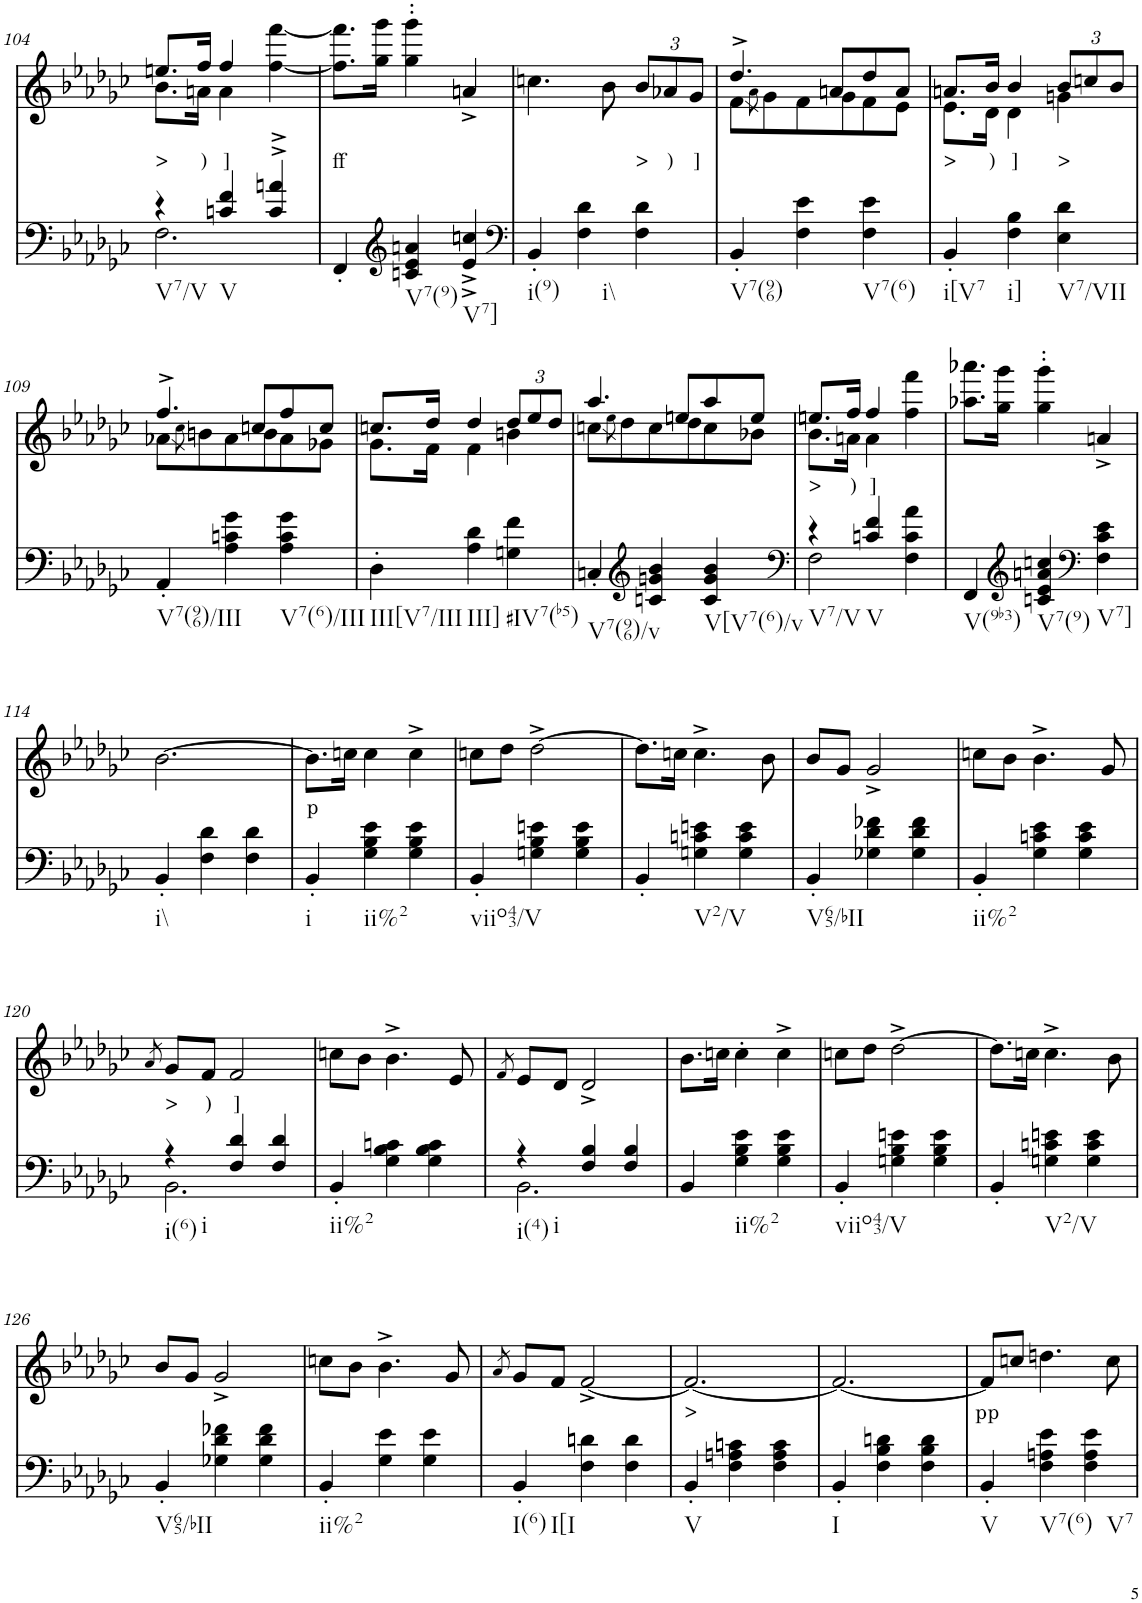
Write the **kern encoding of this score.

**kern	**kern	**text
*part2	*part1	*part1
*staff2	*staff1	*staff1
*I"piano	*I"piano	*
*I'Pno	*I'Pno	*
!!LO:PB:g=z
*clefF4	*clefG2	*
*k[b-e-a-d-g-c-]	*k[b-e-a-d-g-c-]	*
*e-:	*e-:	*
*M3/4	*M3/4	*
=104	=104	=104
*^	*^	*
!LO:TX:b:t=V7/V	!	!	!	!
!	!	!	!	!LO:LY:b
4r	2.F\	8.een/L	8.b-\L	>
!	!	!	!	!LO:LY:b
.	.	16ff/Jk	16an\Jk	)
!LO:TX:b:t=V	!	!	!	!
!	!	!	!	!LO:LY:b
4cn/ 4f/	.	4ff/	4a\	]
4c/^ 4an/^	.	4ryy	[4ff\ [4fff\	.
*v	*v	*	*	*
=105	=105	=105	=105
!	!	!	!LO:LY:b
*	*v	*v	*
4FF'/	8.ff\] 8.fff\]L	ff
.	16gg-\ 16ggg-\Jk	.
*clefG2	*	*
!LO:TX:b:t=V7(9)	!	!
4cn/ 4e-/ 4an/	4gg-\' 4ggg-\'	.
!LO:TX:b:t=V7]	!	!
4e-/^ 4ccn/^	4an^/	.
=106	=106	=106
*clefF4	*	*
!LO:TX:b:t=i(9)	!	!
4BB-'/	4.ccn\	.
!LO:TX:b:t=i\\	!	!
4F\ 4d-\	.	.
.	8b-\	.
*	*Xbrackettup	*
!	!	!LO:LY:b
4F\ 4d-\	12b-/L	>
!	!	!LO:LY:b
.	12a-X/	)
!	!	!LO:LY:b
.	12g-/J	]
=107	=107	=107
*	*^	*
!LO:TX:b:t=V7(96)	!	!	!
4BB-'/	4.dd-^/	8f\L	.
.	.	8qa-\	.
.	.	8g-\	.
4F\ 4e-\	.	8f\	.
.	8an/L	8g-\	.
!LO:TX:b:t=V7(6)	!	!	!
4F\ 4e-\	8dd-/	8f\	.
.	8a/J	8e-\J	.
=108	=108	=108	=108
!LO:TX:b:t=i[V7	!	!	!
!	!	!	!LO:LY:b
4BB-'/	8.an/L	8.e-\L	>
!	!	!	!LO:LY:b
.	16b-/Jk	16d-\Jk	)
!LO:TX:b:t=i]	!	!	!
!	!	!	!LO:LY:b
4F\ 4B-\	4b-/	4d-\	]
!LO:TX:b:t=V7/VII	!	!	!
!	!	!	!LO:LY:b
4E-\ 4d-\	12b-/L	4gn\	>
.	12ccn/	.	.
.	12b-/J	.	.
!!LO:LB:g=z	!!
=109	=109	=109	=109
!LO:TX:b:t=V7(96)/III	!	!	!
4AA-'/	4.ff^/	8a-X\L	.
.	.	8qcc-\	.
.	.	8bn\	.
4A-\ 4cn\ 4g-\	.	8a-\	.
.	8ccn/L	8b\	.
!LO:TX:b:t=V7(6)/III	!	!	!
4A-\ 4c\ 4g-\	8ff/	8a-\	.
.	8cc/J	8g-X\J	.
=110	=110	=110	=110
!LO:TX:b:t=III[V7/III	!	!	!
4D-'\	8.ccn/L	8.g-\L	.
.	16dd-/Jk	16f\Jk	.
!LO:TX:b:t=III]	!	!	!
4A-\ 4d-\	4dd-/	4f\	.
!LO:TX:b:t=#IV7(b5)	!	!	!
4Gn\ 4f\	12dd-/L	4bn\	.
.	12ee-/	.	.
.	12dd-/J	.	.
=111	=111	=111	=111
!LO:TX:b:t=V7(96)/v	!	!	!
4Cn'/	4.aa-/	8ccn\L	.
.	.	8qee-\	.
.	.	8dd-\	.
*clefG2	*	*	*
4cn/ 4gn/ 4b-/	.	8cc\	.
.	8een/L	8dd-\	.
!LO:TX:b:t=V[V7(6)/v	!	!	!
4c/ 4g/ 4b-/	8aa-/	8cc\	.
.	8ee/J	8b-X\J	.
=112	=112	=112	=112
*clefF4	*	*	*
*^	*	*	*
!LO:TX:b:t=V7/V	!	!	!	!
!	!	!	!	!LO:LY:b
4r	2F\	8.een/L	8.b-\L	>
!	!	!	!	!LO:LY:b
.	.	16ff/Jk	16an\Jk	)
!LO:TX:b:t=V	!	!	!	!
!	!	!	!	!LO:LY:b
4cn/ 4f/	.	4ff/	4a\	]
4F\ 4c\ 4a-\	4ryy	4ff\ 4fff\	4ryy	.
=113	=113	=113	=113	=113
!LO:TX:b:t=V(9b3)	!	!	!	!
*v	*v	*	*	*
*	*v	*v	*
4FF/	8.aa-X\ 8.aaa-X\L	.
.	16gg-\ 16ggg-\Jk	.
*clefG2	*	*
!LO:TX:b:t=V7(9)	!	!
4cn/ 4e-/ 4an/ 4ccn/	4gg-\' 4ggg-\'	.
*clefF4	*	*
!LO:TX:b:t=V7]	!	!
4F\ 4c\ 4e-\	4an^/	.
!!LO:LB:g=z
=114	=114	=114
!LO:TX:b:t=i\\	!	!
4BB-'/	[2.b-\	.
4F\ 4d-\	.	.
4F\ 4d-\	.	.
=115	=115	=115
!LO:TX:b:t=i	!	!
!	!	!LO:LY:b
4BB-'/	8.b-\L]	p
.	16ccn\Jk	.
!LO:TX:b:t=ii%2	!	!
4G-\ 4B-\ 4e-\	4cc\	.
4G-\ 4B-\ 4e-\	4cc^\	.
=116	=116	=116
!LO:TX:b:t=viio43/V	!	!
4BB-'/	8ccn\L	.
.	8dd-\J	.
4Gn\ 4B-\ 4en\	[2dd-^\	.
4G\ 4B-\ 4e\	.	.
=117	=117	=117
4BB-'/	8.dd-\L]	.
.	16ccn\Jk	.
!LO:TX:b:t=V2/V	!	!
4Gn\ 4cn\ 4en\	4.cc^\	.
4G\ 4c\ 4e\	.	.
.	8b-\	.
=118	=118	=118
!LO:TX:b:t=V65/bII	!	!
4BB-'/	8b-/L	.
.	8g-/J	.
4G-X\ 4d-\ 4f-X\	2g-^/	.
4G-\ 4d-\ 4f-\	.	.
=119	=119	=119
!LO:TX:b:t=ii%2	!	!
4BB-'/	8ccn\L	.
.	8b-\J	.
4G-\ 4cn\ 4e-\	4.b-^\	.
4G-\ 4c\ 4e-\	.	.
.	8g-/	.
!!LO:LB:g=z
=120	=120	=120
.	8qa-/	.
*^	*	*
!LO:TX:b:t=i(6)	!	!	!
!LO:TX:b:t=i	!	!	!
!	!	!	!LO:LY:b
4r	2.BB-\	8g-/L	>
!	!	!	!LO:LY:b
.	.	8f/J	)
!	!	!	!LO:LY:b
4F/ 4d-/	.	2f/	]
4F/ 4d-/	.	.	.
*v	*v	*	*
=121	=121	=121
!LO:TX:b:t=ii%2	!	!
4BB-'/	8ccn\L	.
.	8b-\J	.
4G-\ 4B-\ 4cn\	4.b-^\	.
4G-\ 4B-\ 4c\	.	.
.	8e-/	.
=122	=122	=122
.	8qf/	.
*^	*	*
!LO:TX:b:t=i(4)	!	!	!
!LO:TX:b:t=i	!	!	!
4r	2.BB-\	8e-/L	.
.	.	8d-/J	.
4F/ 4B-/	.	2d-^/	.
4F/ 4B-/	.	.	.
*v	*v	*	*
=123	=123	=123
4BB-/	8.b-\L	.
.	16ccn\Jk	.
!LO:TX:b:t=ii%2	!	!
4G-\ 4B-\ 4e-\	4cc'\	.
4G-\ 4B-\ 4e-\	4cc^\	.
=124	=124	=124
!LO:TX:b:t=viio43/V	!	!
4BB-'/	8ccn\L	.
.	8dd-\J	.
4Gn\ 4B-\ 4en\	[2dd-^\	.
4G\ 4B-\ 4e\	.	.
=125	=125	=125
4BB-'/	8.dd-\L]	.
.	16ccn\Jk	.
!LO:TX:b:t=V2/V	!	!
4Gn\ 4cn\ 4en\	4.cc^\	.
4G\ 4c\ 4e\	.	.
.	8b-\	.
!!LO:LB:g=z
=126	=126	=126
!LO:TX:b:t=V65/bII	!	!
4BB-'/	8b-/L	.
.	8g-/J	.
4G-X\ 4d-\ 4f-X\	2g-^/	.
4G-\ 4d-\ 4f-\	.	.
=127	=127	=127
!LO:TX:b:t=ii%2	!	!
4BB-'/	8ccn\L	.
.	8b-\J	.
4G-\ 4e-\	4.b-^\	.
4G-\ 4e-\	.	.
.	8g-/	.
=128	=128	=128
.	8qa-/	.
!LO:TX:b:t=I(6)	!	!
!LO:TX:b:t=I[I	!	!
4BB-'/	8g-/L	.
.	8f/J	.
4F\ 4dn\	[2f^/	.
4F\ 4d\	.	.
=129	=129	=129
!LO:TX:b:t=V	!	!
!	!	!LO:LY:b
4BB-'/	2.f/_	>
4F\ 4An\ 4cn\	.	.
4F\ 4A\ 4c\	.	.
=130	=130	=130
!LO:TX:b:t=I	!	!
4BB-'/	2.f/_	.
4F\ 4B-\ 4dn\	.	.
4F\ 4B-\ 4d\	.	.
=131	=131	=131
!LO:TX:b:t=V	!	!
!	!	!LO:LY:b
4BB-'/	8f/L]	pp
.	8ccn/J	.
!LO:TX:b:t=V7(6)	!	!
4F\ 4An\ 4e-\	4.ddn\	.
!LO:TX:b:t=V7	!	!
4F\ 4A\ 4e-\	.	.
.	8cc\	.
=	=	=
*-	*-	*-
